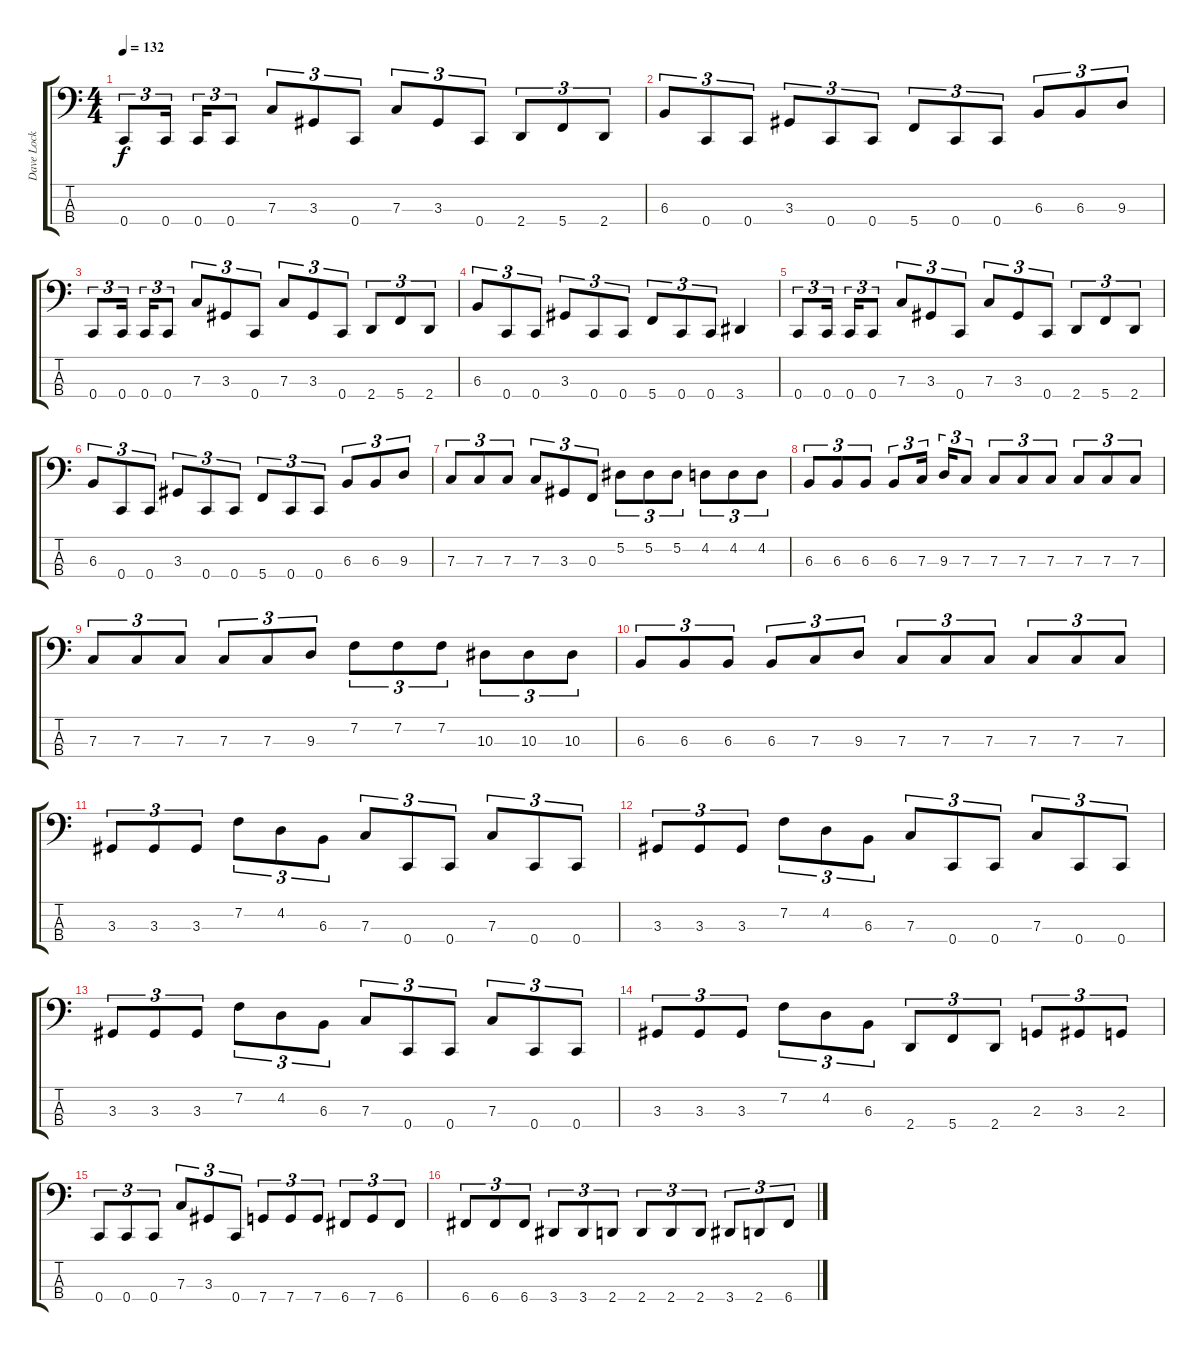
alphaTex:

\track ("Dave Lock (Bass)" "Dave Lock ") {instrument electricbasspick}
\staff {score tabs}
\tuning (Eb2 Bb1 F1 C1) {hide}
\ts (4 4)
\tempo 132
\clef f4
\ks c
0.4.8{tu (3 2) dy f} 0.4.16{tu (3 2)} 0.4.16{tu (3 2)} 0.4.8{tu (3 2)} 7.3.8{tu (3 2)} 3.3.8{tu (3 2)} 0.4.8{tu (3 2)} 7.3.8{tu (3 2)} 3.3.8{tu (3 2)} 0.4.8{tu (3 2)} 2.4.8{tu (3 2)} 5.4.8{tu (3 2)} 2.4.8{tu (3 2)} |
6.3.8{tu (3 2)} 0.4.8{tu (3 2)} 0.4.8{tu (3 2)} 3.3.8{tu (3 2)} 0.4.8{tu (3 2)} 0.4.8{tu (3 2)} 5.4.8{tu (3 2)} 0.4.8{tu (3 2)} 0.4.8{tu (3 2)} 6.3.8{tu (3 2)} 6.3.8{tu (3 2)} 9.3.8{tu (3 2)} |
0.4.8{tu (3 2)} 0.4.16{tu (3 2)} 0.4.16{tu (3 2)} 0.4.8{tu (3 2)} 7.3.8{tu (3 2)} 3.3.8{tu (3 2)} 0.4.8{tu (3 2)} 7.3.8{tu (3 2)} 3.3.8{tu (3 2)} 0.4.8{tu (3 2)} 2.4.8{tu (3 2)} 5.4.8{tu (3 2)} 2.4.8{tu (3 2)} |
6.3.8{tu (3 2)} 0.4.8{tu (3 2)} 0.4.8{tu (3 2)} 3.3.8{tu (3 2)} 0.4.8{tu (3 2)} 0.4.8{tu (3 2)} 5.4.8{tu (3 2)} 0.4.8{tu (3 2)} 0.4.8{tu (3 2)} 3.4.4 |
0.4.8{tu (3 2)} 0.4.16{tu (3 2)} 0.4.16{tu (3 2)} 0.4.8{tu (3 2)} 7.3.8{tu (3 2)} 3.3.8{tu (3 2)} 0.4.8{tu (3 2)} 7.3.8{tu (3 2)} 3.3.8{tu (3 2)} 0.4.8{tu (3 2)} 2.4.8{tu (3 2)} 5.4.8{tu (3 2)} 2.4.8{tu (3 2)} |
6.3.8{tu (3 2)} 0.4.8{tu (3 2)} 0.4.8{tu (3 2)} 3.3.8{tu (3 2)} 0.4.8{tu (3 2)} 0.4.8{tu (3 2)} 5.4.8{tu (3 2)} 0.4.8{tu (3 2)} 0.4.8{tu (3 2)} 6.3.8{tu (3 2)} 6.3.8{tu (3 2)} 9.3.8{tu (3 2)} |
7.3.8{tu (3 2)} 7.3.8{tu (3 2)} 7.3.8{tu (3 2)} 7.3.8{tu (3 2)} 3.3.8{tu (3 2)} 0.3.8{tu (3 2)} 5.2.8{tu (3 2)} 5.2.8{tu (3 2)} 5.2.8{tu (3 2)} 4.2.8{tu (3 2)} 4.2.8{tu (3 2)} 4.2.8{tu (3 2)} |
6.3.8{tu (3 2)} 6.3.8{tu (3 2)} 6.3.8{tu (3 2)} 6.3.8{tu (3 2)} 7.3.16{tu (3 2)} 9.3.16{tu (3 2)} 7.3.8{tu (3 2)} 7.3.8{tu (3 2)} 7.3.8{tu (3 2)} 7.3.8{tu (3 2)} 7.3.8{tu (3 2)} 7.3.8{tu (3 2)} 7.3.8{tu (3 2)} |
7.3.8{tu (3 2)} 7.3.8{tu (3 2)} 7.3.8{tu (3 2)} 7.3.8{tu (3 2)} 7.3.8{tu (3 2)} 9.3.8{tu (3 2)} 7.2.8{tu (3 2)} 7.2.8{tu (3 2)} 7.2.8{tu (3 2)} 10.3.8{tu (3 2)} 10.3.8{tu (3 2)} 10.3.8{tu (3 2)} |
6.3.8{tu (3 2)} 6.3.8{tu (3 2)} 6.3.8{tu (3 2)} 6.3.8{tu (3 2)} 7.3.8{tu (3 2)} 9.3.8{tu (3 2)} 7.3.8{tu (3 2)} 7.3.8{tu (3 2)} 7.3.8{tu (3 2)} 7.3.8{tu (3 2)} 7.3.8{tu (3 2)} 7.3.8{tu (3 2)} |
3.3.8{tu (3 2)} 3.3.8{tu (3 2)} 3.3.8{tu (3 2)} 7.2.8{tu (3 2)} 4.2.8{tu (3 2)} 6.3.8{tu (3 2)} 7.3.8{tu (3 2)} 0.4.8{tu (3 2)} 0.4.8{tu (3 2)} 7.3.8{tu (3 2)} 0.4.8{tu (3 2)} 0.4.8{tu (3 2)} |
3.3.8{tu (3 2)} 3.3.8{tu (3 2)} 3.3.8{tu (3 2)} 7.2.8{tu (3 2)} 4.2.8{tu (3 2)} 6.3.8{tu (3 2)} 7.3.8{tu (3 2)} 0.4.8{tu (3 2)} 0.4.8{tu (3 2)} 7.3.8{tu (3 2)} 0.4.8{tu (3 2)} 0.4.8{tu (3 2)} |
3.3.8{tu (3 2)} 3.3.8{tu (3 2)} 3.3.8{tu (3 2)} 7.2.8{tu (3 2)} 4.2.8{tu (3 2)} 6.3.8{tu (3 2)} 7.3.8{tu (3 2)} 0.4.8{tu (3 2)} 0.4.8{tu (3 2)} 7.3.8{tu (3 2)} 0.4.8{tu (3 2)} 0.4.8{tu (3 2)} |
3.3.8{tu (3 2)} 3.3.8{tu (3 2)} 3.3.8{tu (3 2)} 7.2.8{tu (3 2)} 4.2.8{tu (3 2)} 6.3.8{tu (3 2)} 2.4.8{tu (3 2)} 5.4.8{tu (3 2)} 2.4.8{tu (3 2)} 2.3.8{tu (3 2)} 3.3.8{tu (3 2)} 2.3.8{tu (3 2)} |
0.4.8{tu (3 2)} 0.4.8{tu (3 2)} 0.4.8{tu (3 2)} 7.3.8{tu (3 2)} 3.3.8{tu (3 2)} 0.4.8{tu (3 2)} 7.4.8{tu (3 2)} 7.4.8{tu (3 2)} 7.4.8{tu (3 2)} 6.4.8{tu (3 2)} 7.4.8{tu (3 2)} 6.4.8{tu (3 2)} |
6.4.8{tu (3 2)} 6.4.8{tu (3 2)} 6.4.8{tu (3 2)} 3.4.8{tu (3 2)} 3.4.8{tu (3 2)} 2.4.8{tu (3 2)} 2.4.8{tu (3 2)} 2.4.8{tu (3 2)} 2.4.8{tu (3 2)} 3.4.8{tu (3 2)} 2.4.8{tu (3 2)} 6.4.8{tu (3 2)}
